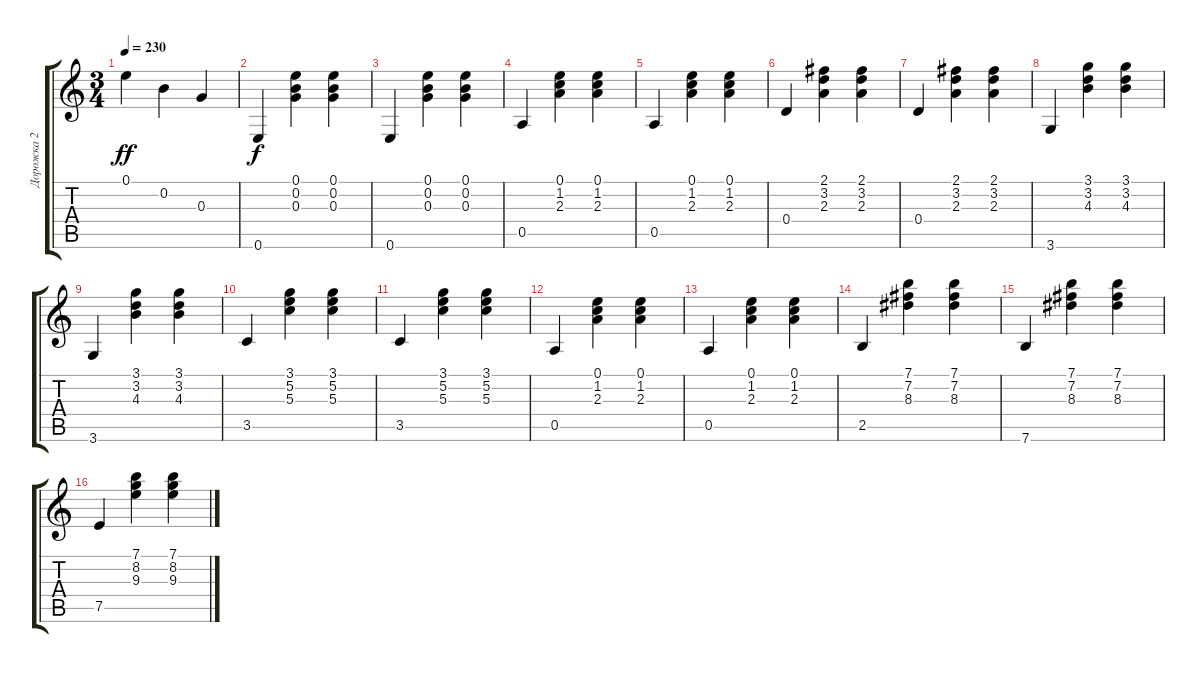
\track ("Дорожка 2" "Дорожка 2") {instrument acousticguitarsteel}
\staff {score tabs}
\tuning (E4 B3 G3 D3 A2 E2) {hide}
\ts (3 4)
\tempo 230
\clef g2
\ks c
0.1.4{dy ff} 0.2.4 0.3.4 |
0.6.4{dy f} (0.1 0.2 0.3).4 (0.1 0.2 0.3).4 |
0.6.4 (0.1 0.2 0.3).4 (0.1 0.2 0.3).4 |
0.5.4 (0.1 1.2 2.3).4 (0.1 1.2 2.3).4 |
0.5.4 (0.1 1.2 2.3).4 (0.1 1.2 2.3).4 |
0.4.4 (2.1 3.2 2.3).4 (2.1 3.2 2.3).4 |
0.4.4 (2.1 3.2 2.3).4 (2.1 3.2 2.3).4 |
3.6.4 (3.1 3.2 4.3).4 (3.1 3.2 4.3).4 |
3.6.4 (3.1 3.2 4.3).4 (3.1 3.2 4.3).4 |
3.5.4 (3.1 5.2 5.3).4 (3.1 5.2 5.3).4 |
3.5.4 (3.1 5.2 5.3).4 (3.1 5.2 5.3).4 |
0.5.4 (0.1 1.2 2.3).4 (0.1 1.2 2.3).4 |
0.5.4 (0.1 1.2 2.3).4 (0.1 1.2 2.3).4 |
2.5.4 (7.1 7.2 8.3).4 (7.1 7.2 8.3).4 |
7.6.4 (7.1 7.2 8.3).4 (7.1 7.2 8.3).4 |
7.5.4 (7.1 8.2 9.3).4 (7.1 8.2 9.3).4
